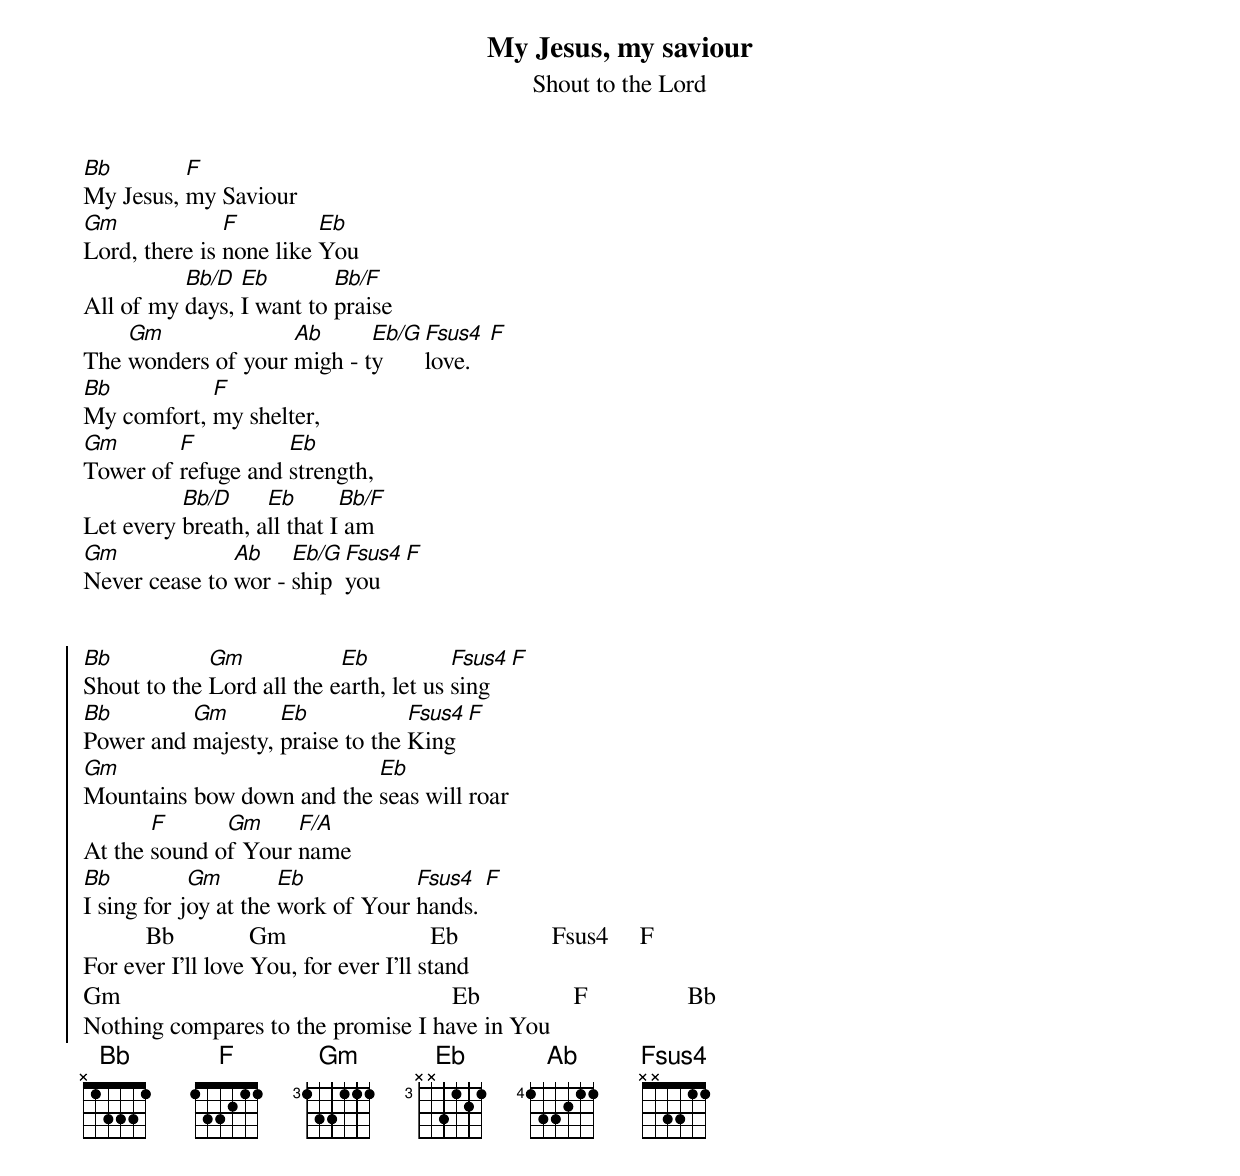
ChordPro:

{title: My Jesus, my saviour }
{subtitle: Shout to the Lord}
[Bb]My Jesus, [F]my Saviour
[Gm]Lord, there is [F]none like [Eb]You
All of my [Bb/D]days, [Eb]I want to [Bb/F]praise
The [Gm]wonders of your [Ab]migh - t[Eb/G]y [Fsus4]love.   [F]
[Bb]My comfort, [F]my shelter,
[Gm]Tower of [F]refuge and [Eb]strength,
Let every [Bb/D]breath, a[Eb]ll that I[Bb/F] am
[Gm]Never cease to [Ab]wor - [Eb/G]ship [Fsus4]you  [F]

{soc}

[Bb]Shout to the [Gm]Lord all the e[Eb]arth, let us [Fsus4]sing [F]
[Bb]Power and [Gm]majesty, [Eb]praise to the [Fsus4]King [F]
[Gm]Mountains bow down and the [Eb]seas will roar
At the [F]sound o[Gm]f Your [F/A]name
[Bb]I sing for j[Gm]oy at the [Eb]work of Your [Fsus4]hands. [F]
          Bb            Gm                       Eb               Fsus4     F
For ever I'll love You, for ever I'll stand
Gm                                                     Eb               F                Bb
Nothing compares to the promise I have in You
{eoc}
